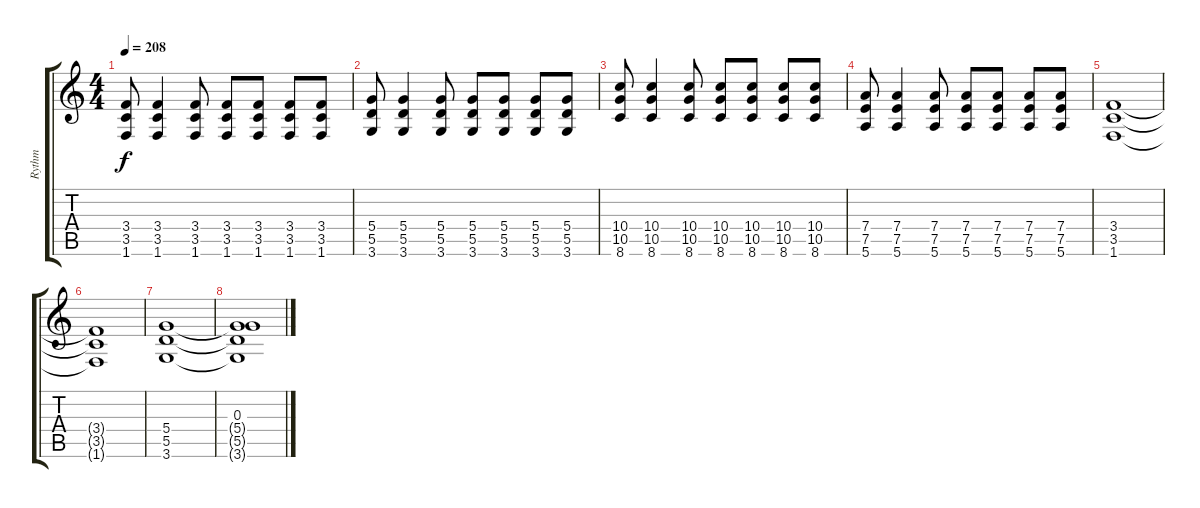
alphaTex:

\track ("Rythm" "Rythm") {instrument distortionguitar}
\staff {score tabs}
\tuning (E4 B3 G3 D3 A2 E2) {hide}
\ts (4 4)
\tempo 208
\clef g2
\ks c
(3.4 3.5 1.6).8{dy f} (3.4 3.5 1.6).4 (3.4 3.5 1.6).8 (3.4 3.5 1.6).8 (3.4 3.5 1.6).8 (3.4 3.5 1.6).8 (3.4 3.5 1.6).8 |
(5.4 5.5 3.6).8 (5.4 5.5 3.6).4 (5.4 5.5 3.6).8 (5.4 5.5 3.6).8 (5.4 5.5 3.6).8 (5.4 5.5 3.6).8 (5.4 5.5 3.6).8 |
(10.4 10.5 8.6).8 (10.4 10.5 8.6).4 (10.4 10.5 8.6).8 (10.4 10.5 8.6).8 (10.4 10.5 8.6).8 (10.4 10.5 8.6).8 (10.4 10.5 8.6).8 |
(7.4 7.5 5.6).8 (7.4 7.5 5.6).4 (7.4 7.5 5.6).8 (7.4 7.5 5.6).8 (7.4 7.5 5.6).8 (7.4 7.5 5.6).8 (7.4 7.5 5.6).8 |
(3.4 3.5 1.6).1 |
(3.4{t} 3.5{t} 1.6{t}).1 |
(5.4 5.5 3.6).1 |
(0.3 5.4{t} 5.5{t} 3.6{t}).1
